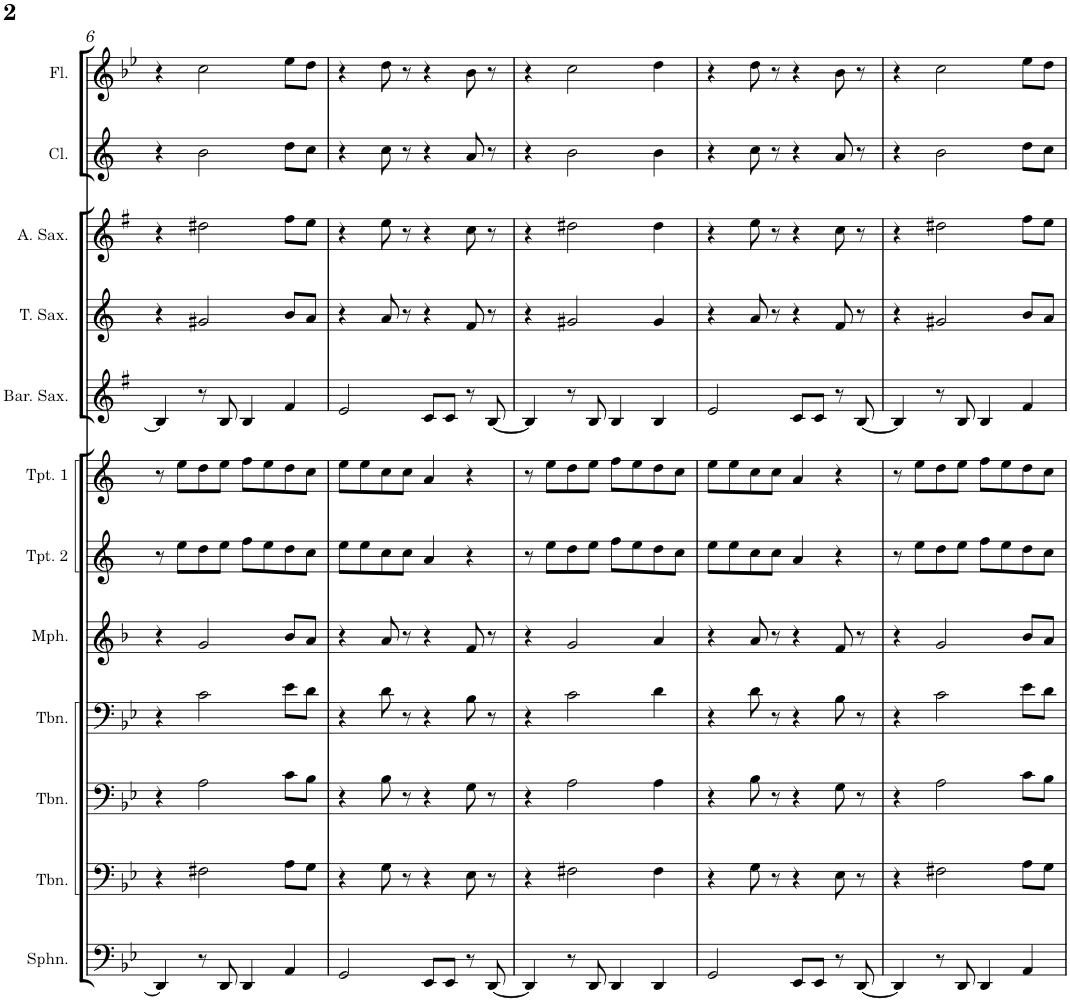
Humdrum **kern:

**kern	**kern	**kern	**kern	**kern	**kern	**kern	**kern	**kern	**kern	**kern	**kern
*part12	*part11	*part10	*part9	*part8	*part7	*part6	*part5	*part4	*part3	*part2	*part1
*staff12	*staff11	*staff10	*staff9	*staff8	*staff7	*staff6	*staff5	*staff4	*staff3	*staff2	*staff1
*I"Sousaphone	*I"Trombone	*I"Trombone	*I"Trombone	*I"Mellophone	*I"Trumpet 2	*I"Trumpet 1	*I"Baritone Sax	*I"Tenor Sax	*I"Alto Sax	*I"Clarinet	*I"Flute
*I'Sphn.	*I'Tbn.	*I'Tbn.	*I'Tbn.	*I'Mph.	*I'Tpt. 2	*I'Tpt. 1	*I'Bar. Sax.	*I'T. Sax.	*I'A. Sax.	*I'Cl.	*I'Fl.
!!LO:PB:g=z
*clefF4	*clefF4	*clefF4	*clefF4	*clefG2	*clefG2	*clefG2	*clefG2	*clefG2	*clefG2	*clefG2	*clefG2
*	*	*	*	*Trd4c7	*Trd1c2	*Trd1c2	*Trd12c21	*Trd8c14	*Trd5c9	*Trd1c2	*
*k[b-e-]	*k[b-e-]	*k[b-e-]	*k[b-e-]	*k[b-]	*k[]	*k[]	*k[f#]	*k[]	*k[f#]	*k[]	*k[b-e-]
*M4/4	*M4/4	*M4/4	*M4/4	*M4/4	*M4/4	*M4/4	*M4/4	*M4/4	*M4/4	*M4/4	*M4/4
=6	=6	=6	=6	=6	=6	=6	=6	=6	=6	=6	=6
4DD/]	4r	4r	4r	4r	8r	8r	4B/]	4r	4r	4r	4r
.	.	.	.	.	8ee\L	8ee\L	.	.	.	.	.
8r	2F#X\	2A\	2c\	2g/	8dd\	8dd\	8r	2g#X/	2dd#X\	2b\	2cc\
8DD/	.	.	.	.	8ee\J	8ee\J	8B/	.	.	.	.
4DD/	.	.	.	.	8ff\L	8ff\L	4B/	.	.	.	.
.	.	.	.	.	8ee\	8ee\	.	.	.	.	.
4AA/	8A\L	8c\L	8e-\L	8b-/L	8dd\	8dd\	4f#/	8b/L	8ff#\L	8dd\L	8ee-\L
.	8G\J	8B-\J	8d\J	8a/J	8cc\J	8cc\J	.	8a/J	8ee\J	8cc\J	8dd\J
=7	=7	=7	=7	=7	=7	=7	=7	=7	=7	=7	=7
2GG/	4r	4r	4r	4r	8ee\L	8ee\L	2e/	4r	4r	4r	4r
.	.	.	.	.	8ee\	8ee\	.	.	.	.	.
.	8G\	8B-\	8d\	8a/	8cc\	8cc\	.	8a/	8ee\	8cc\	8dd\
.	8r	8r	8r	8r	8cc\J	8cc\J	.	8r	8r	8r	8r
8EE-/L	4r	4r	4r	4r	4a/	4a/	8c/L	4r	4r	4r	4r
8EE-/J	.	.	.	.	.	.	8c/J	.	.	.	.
8r	8E-\	8G\	8B-\	8f/	4r	4r	8r	8f/	8cc\	8a/	8b-\
[8DD/	8r	8r	8r	8r	.	.	[8B/	8r	8r	8r	8r
=8	=8	=8	=8	=8	=8	=8	=8	=8	=8	=8	=8
4DD/]	4r	4r	4r	4r	8r	8r	4B/]	4r	4r	4r	4r
.	.	.	.	.	8ee\L	8ee\L	.	.	.	.	.
8r	2F#X\	2A\	2c\	2g/	8dd\	8dd\	8r	2g#X/	2dd#X\	2b\	2cc\
8DD/	.	.	.	.	8ee\J	8ee\J	8B/	.	.	.	.
4DD/	.	.	.	.	8ff\L	8ff\L	4B/	.	.	.	.
.	.	.	.	.	8ee\	8ee\	.	.	.	.	.
4DD/	4F#\	4A\	4d\	4a/	8dd\	8dd\	4B/	4g#/	4dd#\	4b\	4dd\
.	.	.	.	.	8cc\J	8cc\J	.	.	.	.	.
=9	=9	=9	=9	=9	=9	=9	=9	=9	=9	=9	=9
2GG/	4r	4r	4r	4r	8ee\L	8ee\L	2e/	4r	4r	4r	4r
.	.	.	.	.	8ee\	8ee\	.	.	.	.	.
.	8G\	8B-\	8d\	8a/	8cc\	8cc\	.	8a/	8ee\	8cc\	8dd\
.	8r	8r	8r	8r	8cc\J	8cc\J	.	8r	8r	8r	8r
8EE-/L	4r	4r	4r	4r	4a/	4a/	8c/L	4r	4r	4r	4r
8EE-/J	.	.	.	.	.	.	8c/J	.	.	.	.
8r	8E-\	8G\	8B-\	8f/	4r	4r	8r	8f/	8cc\	8a/	8b-\
[8DD/	8r	8r	8r	8r	.	.	[8B/	8r	8r	8r	8r
=10	=10	=10	=10	=10	=10	=10	=10	=10	=10	=10	=10
4DD/]	4r	4r	4r	4r	8r	8r	4B/]	4r	4r	4r	4r
.	.	.	.	.	8ee\L	8ee\L	.	.	.	.	.
8r	2F#X\	2A\	2c\	2g/	8dd\	8dd\	8r	2g#X/	2dd#X\	2b\	2cc\
8DD/	.	.	.	.	8ee\J	8ee\J	8B/	.	.	.	.
4DD/	.	.	.	.	8ff\L	8ff\L	4B/	.	.	.	.
.	.	.	.	.	8ee\	8ee\	.	.	.	.	.
4AA/	8A\L	8c\L	8e-\L	8b-/L	8dd\	8dd\	4f#/	8b/L	8ff#\L	8dd\L	8ee-\L
.	8G\J	8B-\J	8d\J	8a/J	8cc\J	8cc\J	.	8a/J	8ee\J	8cc\J	8dd\J
=	=	=	=	=	=	=	=	=	=	=	=
*-	*-	*-	*-	*-	*-	*-	*-	*-	*-	*-	*-
